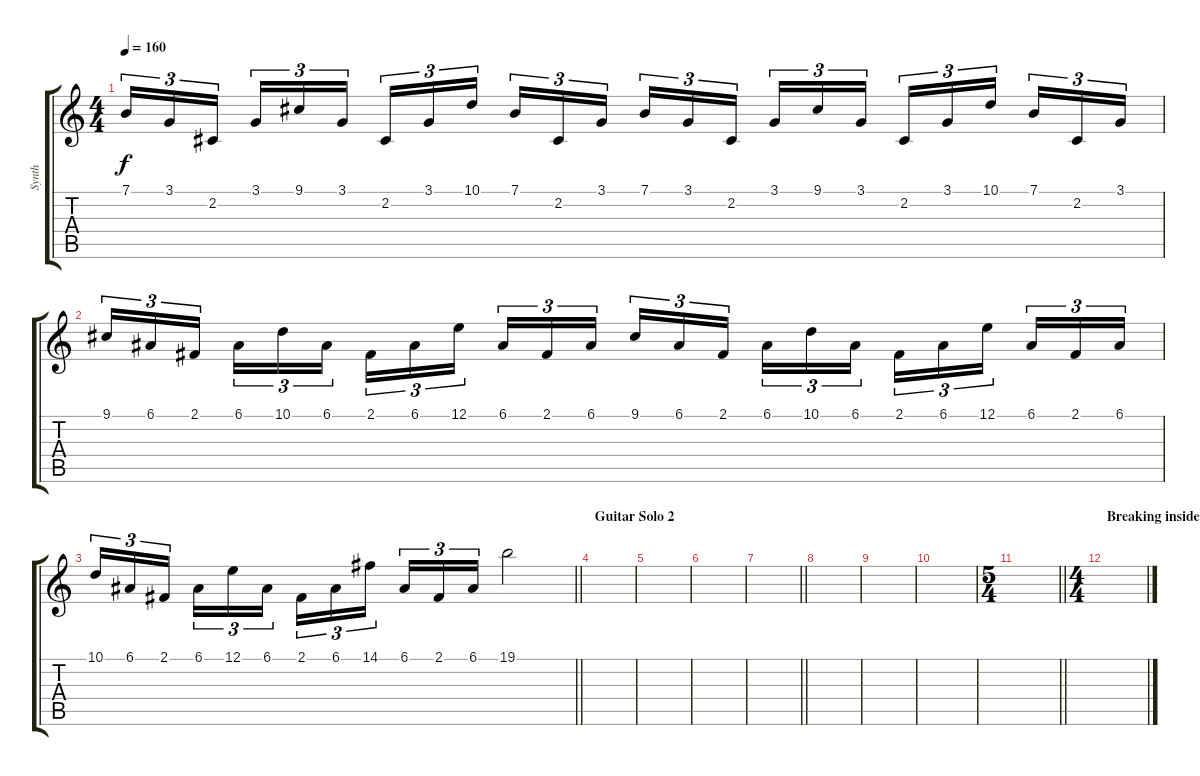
\track ("Synth" "Synth") {instrument lead2sawtooth}
\staff {score tabs}
\tuning (E4 B3 G3 D3 A2 E2) {hide}
\ts (4 4)
\tempo 160
\clef g2
\ks c
7.1.16{tu (3 2) dy f} 3.1.16{tu (3 2)} 2.2.16{tu (3 2) beam splitsecondary} 3.1.16{tu (3 2)} 9.1.16{tu (3 2)} 3.1.16{tu (3 2)} 2.2.16{tu (3 2)} 3.1.16{tu (3 2)} 10.1.16{tu (3 2) beam splitsecondary} 7.1.16{tu (3 2)} 2.2.16{tu (3 2)} 3.1.16{tu (3 2)} 7.1.16{tu (3 2)} 3.1.16{tu (3 2)} 2.2.16{tu (3 2) beam splitsecondary} 3.1.16{tu (3 2)} 9.1.16{tu (3 2)} 3.1.16{tu (3 2)} 2.2.16{tu (3 2)} 3.1.16{tu (3 2)} 10.1.16{tu (3 2) beam splitsecondary} 7.1.16{tu (3 2)} 2.2.16{tu (3 2)} 3.1.16{tu (3 2)} |
9.1.16{tu (3 2)} 6.1.16{tu (3 2)} 2.1.16{tu (3 2) beam splitsecondary} 6.1.16{tu (3 2)} 10.1.16{tu (3 2)} 6.1.16{tu (3 2)} 2.1.16{tu (3 2)} 6.1.16{tu (3 2)} 12.1.16{tu (3 2) beam splitsecondary} 6.1.16{tu (3 2)} 2.1.16{tu (3 2)} 6.1.16{tu (3 2)} 9.1.16{tu (3 2)} 6.1.16{tu (3 2)} 2.1.16{tu (3 2) beam splitsecondary} 6.1.16{tu (3 2)} 10.1.16{tu (3 2)} 6.1.16{tu (3 2)} 2.1.16{tu (3 2)} 6.1.16{tu (3 2)} 12.1.16{tu (3 2) beam splitsecondary} 6.1.16{tu (3 2)} 2.1.16{tu (3 2)} 6.1.16{tu (3 2)} |
\barLineRight lightlight
10.1.16{tu (3 2)} 6.1.16{tu (3 2)} 2.1.16{tu (3 2) beam splitsecondary} 6.1.16{tu (3 2)} 12.1.16{tu (3 2)} 6.1.16{tu (3 2)} 2.1.16{tu (3 2)} 6.1.16{tu (3 2)} 14.1.16{tu (3 2) beam splitsecondary} 6.1.16{tu (3 2)} 2.1.16{tu (3 2)} 6.1.16{tu (3 2)} 19.1.2 |
\section ("" "Guitar Solo 2")
|
|
|
\barLineRight lightlight
|
|
|
|
\ts (5 4)
\barLineRight lightlight
|
\ts (4 4)
\section ("" "Breaking inside...")
